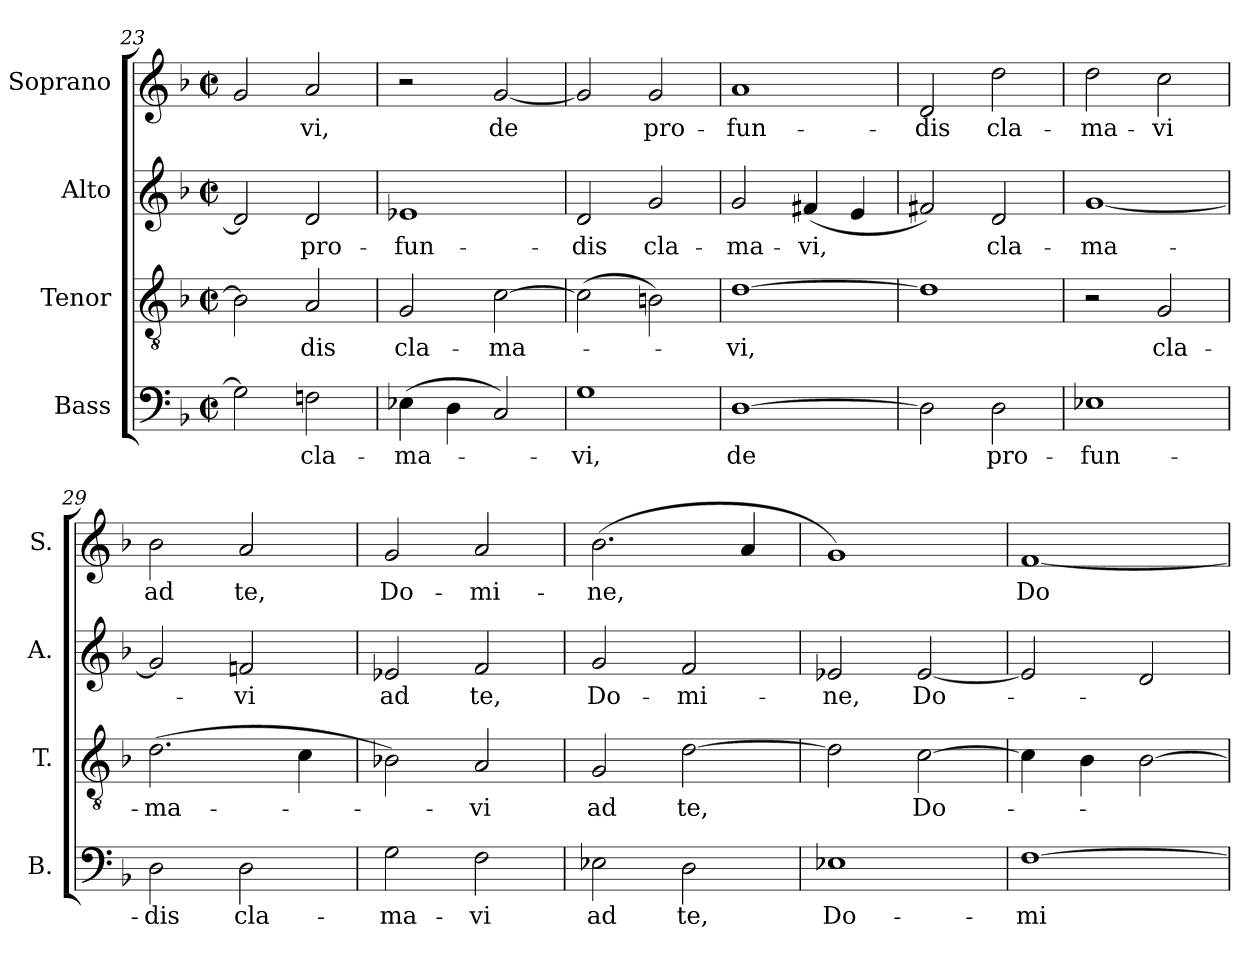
**kern	**text	**kern	**text	**kern	**text	**kern	**text
*part4	*part4	*part3	*part3	*part2	*part2	*part1	*part1
*staff4	*staff4	*staff3	*staff3	*staff2	*staff2	*staff1	*staff1
*I"Bass	*	*I"Tenor	*	*I"Alto	*	*I"Soprano	*
*I'B.	*	*I'T.	*	*I'A.	*	*I'S.	*
*clefF4	*	*clefGv2	*	*clefG2	*	*clefG2	*
*	*	*ITrd7c12	*	*	*	*	*
*k[b-]	*	*k[b-]	*	*k[b-]	*	*k[b-]	*
*F:	*	*F:	*	*F:	*	*F:	*
*M2/2	*	*M2/2	*	*M2/2	*	*M2/2	*
*met(c|)	*	*met(c|)	*	*met(c|)	*	*met(c|)	*
=23	=23	=23	=23	=23	=23	=23	=23
2Gi\]	.	2BB-i\]	.	2di/]	.	2gi/	.
!	!LO:LY:b:color=#000000	!	!	!	!	!	!
!	!	!	!LO:LY:b:color=#000000	!	!	!	!
!	!	!	!	!	!LO:LY:b:color=#000000	!	!
!	!	!	!	!	!	!	!LO:LY:b:color=#000000
2Fni\	cla-	2AAi/	-dis	2di/	pro-	2ai/	-vi,
!!LO:LB:g=z
=24	=24	=24	=24	=24	=24	=24	=24
!	!LO:LY:b:color=#000000	!	!	!	!	!	!
!	!	!	!LO:LY:b:color=#000000	!	!	!	!
!	!	!	!	!	!LO:LY:b:color=#000000	!	!
(4E-Xi\	-ma-	2GGi/	cla-	1e-Xi	-fun-	2r	.
4Di\	.	.	.	.	.	.	.
!	!	!	!LO:LY:b:color=#000000	!	!	!	!
!	!	!	!	!	!	!	!LO:LY:b:color=#000000
2Ci/)	.	[2Ci\	-ma-	.	.	[2gi/	de
=25	=25	=25	=25	=25	=25	=25	=25
!	!LO:LY:b:color=#000000	!	!	!	!	!	!
!	!	!	!	!	!LO:LY:b:color=#000000	!	!
1Gi	-vi,	(2Ci\]	.	2di/	-dis	2gi/]	.
!	!	!	!	!	!LO:LY:b:color=#000000	!	!
!	!	!	!	!	!	!	!LO:LY:b:color=#000000
.	.	2BBni\)	.	2gi/	cla-	2gi/	pro-
=26	=26	=26	=26	=26	=26	=26	=26
!	!LO:LY:b:color=#000000	!	!	!	!	!	!
!	!	!	!LO:LY:b:color=#000000	!	!	!	!
!	!	!	!	!	!LO:LY:b:color=#000000	!	!
!	!	!	!	!	!	!	!LO:LY:b:color=#000000
[1Di	de	[1Di	-vi,	2gi/	-ma-	1ai	-fun-
!	!	!	!	!	!LO:LY:b:color=#000000	!	!
.	.	.	.	(4f#Xi/	-vi,	.	.
.	.	.	.	4ei/	.	.	.
=27	=27	=27	=27	=27	=27	=27	=27
!	!	!	!	!	!	!	!LO:LY:b:color=#000000
2Di\]	.	1Di]	.	2f#Xi/)	.	2di/	-dis
!	!LO:LY:b:color=#000000	!	!	!	!	!	!
!	!	!	!	!	!LO:LY:b:color=#000000	!	!
!	!	!	!	!	!	!	!LO:LY:b:color=#000000
2Di\	pro-	.	.	2di/	cla-	2ddi\	cla-
=28	=28	=28	=28	=28	=28	=28	=28
!	!LO:LY:b:color=#000000	!	!	!	!	!	!
!	!	!	!	!	!LO:LY:b:color=#000000	!	!
!	!	!	!	!	!	!	!LO:LY:b:color=#000000
1E-Xi	-fun-	2r	.	[1gi	-ma-	2ddi\	-ma-
!	!	!	!LO:LY:b:color=#000000	!	!	!	!
!	!	!	!	!	!	!	!LO:LY:b:color=#000000
.	.	2GGi/	cla-	.	.	2cci\	-vi
=29	=29	=29	=29	=29	=29	=29	=29
!	!LO:LY:b:color=#000000	!	!	!	!	!	!
!	!	!	!LO:LY:b:color=#000000	!	!	!	!
!	!	!	!	!	!	!	!LO:LY:b:color=#000000
2Di\	-dis	(2.Di\	-ma-	2gi/]	.	2b-i\	ad
!	!LO:LY:b:color=#000000	!	!	!	!	!	!
!	!	!	!	!	!LO:LY:b:color=#000000	!	!
!	!	!	!	!	!	!	!LO:LY:b:color=#000000
2Di\	cla-	.	.	2fni/	-vi	2ai/	te,
.	.	4Ci\	.	.	.	.	.
=30	=30	=30	=30	=30	=30	=30	=30
!	!LO:LY:b:color=#000000	!	!	!	!	!	!
!	!	!	!	!	!LO:LY:b:color=#000000	!	!
!	!	!	!	!	!	!	!LO:LY:b:color=#000000
2Gi\	-ma-	2BB-Xi\)	.	2e-Xi/	ad	2gi/	Do-
!	!LO:LY:b:color=#000000	!	!	!	!	!	!
!	!	!	!LO:LY:b:color=#000000	!	!	!	!
!	!	!	!	!	!LO:LY:b:color=#000000	!	!
!	!	!	!	!	!	!	!LO:LY:b:color=#000000
2Fi\	-vi	2AAi/	-vi	2fi/	te,	2ai/	-mi-
=31	=31	=31	=31	=31	=31	=31	=31
!	!LO:LY:b:color=#000000	!	!	!	!	!	!
!	!	!	!LO:LY:b:color=#000000	!	!	!	!
!	!	!	!	!	!LO:LY:b:color=#000000	!	!
!	!	!	!	!	!	!	!LO:LY:b:color=#000000
2E-Xi\	ad	2GGi/	ad	2gi/	Do-	(2.b-i\	-ne,
!	!LO:LY:b:color=#000000	!	!	!	!	!	!
!	!	!	!LO:LY:b:color=#000000	!	!	!	!
!	!	!	!	!	!LO:LY:b:color=#000000	!	!
2Di\	te,	[2Di\	te,	2fi/	-mi-	.	.
.	.	.	.	.	.	4ai/	.
=32	=32	=32	=32	=32	=32	=32	=32
!	!LO:LY:b:color=#000000	!	!	!	!	!	!
!	!	!	!	!	!LO:LY:b:color=#000000	!	!
1E-Xi	Do-	2Di\]	.	2e-Xi/	-ne,	1gi)	.
!	!	!	!LO:LY:b:color=#000000	!	!	!	!
!	!	!	!	!	!LO:LY:b:color=#000000	!	!
.	.	[2Ci\	Do-	[2e-i/	Do-	.	.
=33	=33	=33	=33	=33	=33	=33	=33
!	!LO:LY:b:color=#000000	!	!	!	!	!	!
!	!	!	!	!	!	!	!LO:LY:b:color=#000000
[1Fi	-mi-	4Ci\]	.	2e-i/]	.	[1fi	Do-
.	.	4BB-i\	.	.	.	.	.
.	.	[2BB-i\	.	2di/	.	.	.
=	=	=	=	=	=	=	=
*-	*-	*-	*-	*-	*-	*-	*-
